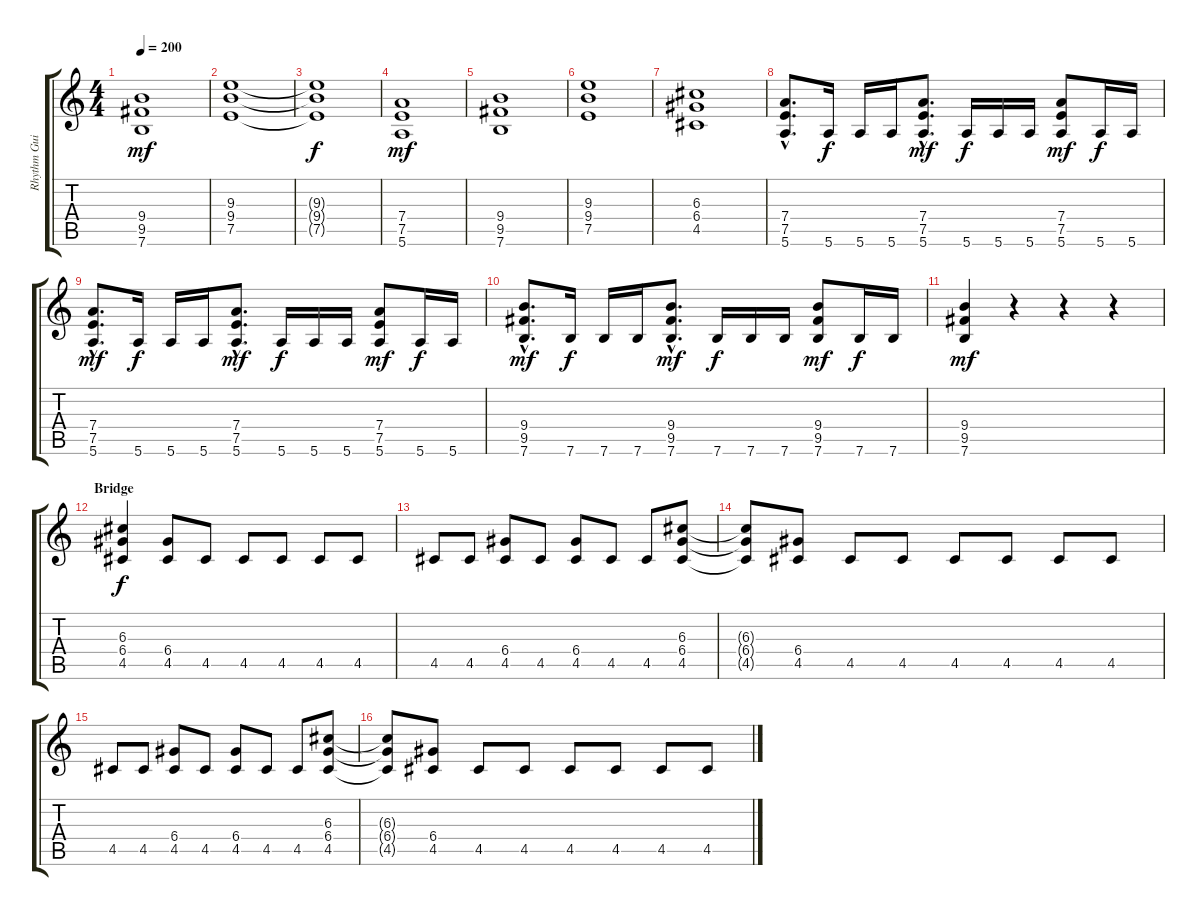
\track ("Rhythm Guitar 1" "Rhythm Gui") {instrument distortionguitar}
\staff {score tabs}
\tuning (E4 B3 G3 D3 A2 E2) {hide}
\ts (4 4)
\tempo 200
\clef g2
\ks c
(9.4 9.5 7.6).1{dy mf} |
(9.3 9.4 7.5).1 |
(9.3{t} 9.4{t} 7.5{t}).1{dy f} |
(7.4 7.5 5.6).1{dy mf} |
(9.4 9.5 7.6).1 |
(9.3 9.4 7.5).1 |
(6.3 6.4 4.5).1 |
(7.4{hac} 7.5{hac} 5.6{hac}).8{d} 5.6.16{dy f} 5.6.16 5.6.16 (7.4{hac} 7.5{hac} 5.6{hac}).8{d dy mf} 5.6.16{dy f} 5.6.16 5.6.16 (7.4 7.5 5.6).8{dy mf} 5.6.16{dy f} 5.6.16 |
(7.4{hac} 7.5{hac} 5.6{hac}).8{d dy mf} 5.6.16{dy f} 5.6.16 5.6.16 (7.4{hac} 7.5{hac} 5.6{hac}).8{d dy mf} 5.6.16{dy f} 5.6.16 5.6.16 (7.4 7.5 5.6).8{dy mf} 5.6.16{dy f} 5.6.16 |
(9.4{hac} 9.5{hac} 7.6{hac}).8{d dy mf} 7.6.16{dy f} 7.6.16 7.6.16 (9.4{hac} 9.5{hac} 7.6{hac}).8{d dy mf} 7.6.16{dy f} 7.6.16 7.6.16 (9.4 9.5 7.6).8{dy mf} 7.6.16{dy f} 7.6.16 |
(9.4 9.5 7.6).4{dy mf} r.4 r.4 r.4 |
\section ("" "Bridge")
(6.3 6.4 4.5).4{dy f} (6.4 4.5).8 4.5.8 4.5.8 4.5.8 4.5.8 4.5.8 |
4.5.8 4.5.8 (6.4 4.5).8 4.5.8 (6.4 4.5).8 4.5.8 4.5.8 (6.3 6.4 4.5).8 |
(6.3{t} 6.4{t} 4.5{t}).8 (6.4 4.5).8 4.5.8 4.5.8 4.5.8 4.5.8 4.5.8 4.5.8 |
4.5.8 4.5.8 (6.4 4.5).8 4.5.8 (6.4 4.5).8 4.5.8 4.5.8 (6.3 6.4 4.5).8 |
(6.3{t} 6.4{t} 4.5{t}).8 (6.4 4.5).8 4.5.8 4.5.8 4.5.8 4.5.8 4.5.8 4.5.8
